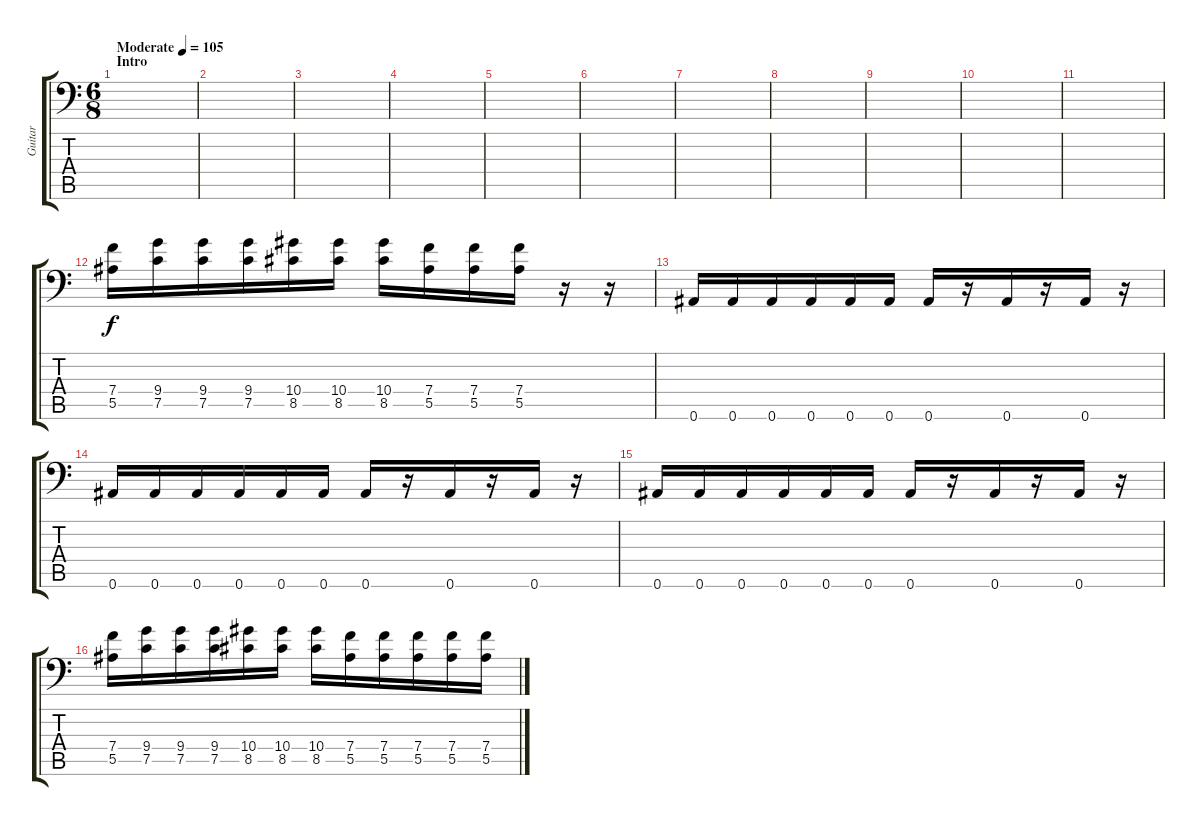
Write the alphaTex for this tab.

\track ("Guitar" "Guitar") {instrument distortionguitar}
\staff {score tabs}
\tuning (C4 G3 Eb3 Bb2 F2 Bb1) {hide}
\ts (6 8)
\section ("" "Intro")
\tempo (105 "Moderate")
\clef f4
\ks c
|
|
|
|
|
|
|
|
|
|
|
(7.4 5.5).16 (9.4 7.5).16 (9.4 7.5).16 (9.4 7.5).16 (10.4 8.5).16 (10.4 8.5).16 (10.4 8.5).16 (7.4 5.5).16 (7.4 5.5).16 (7.4 5.5).16 r.16 r.16 |
0.6.16 0.6.16 0.6.16 0.6.16 0.6.16 0.6.16 0.6.16 r.16 0.6.16 r.16 0.6.16 r.16 |
0.6.16 0.6.16 0.6.16 0.6.16 0.6.16 0.6.16 0.6.16 r.16 0.6.16 r.16 0.6.16 r.16 |
0.6.16 0.6.16 0.6.16 0.6.16 0.6.16 0.6.16 0.6.16 r.16 0.6.16 r.16 0.6.16 r.16 |
(7.4 5.5).16 (9.4 7.5).16 (9.4 7.5).16 (9.4 7.5).16 (10.4 8.5).16 (10.4 8.5).16 (10.4 8.5).16 (7.4 5.5).16 (7.4 5.5).16 (7.4 5.5).16 (7.4 5.5).16 (7.4 5.5).16
